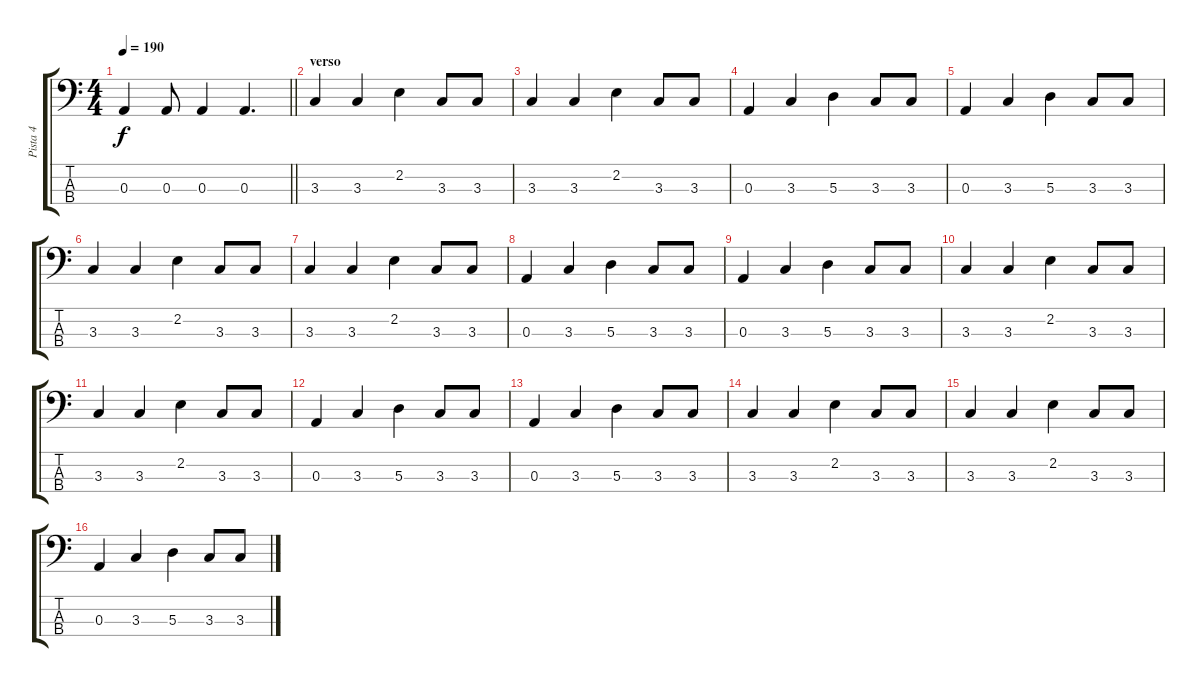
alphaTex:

\track ("Pista 4" "Pista 4") {instrument electricbassfinger}
\staff {score tabs}
\tuning (G2 D2 A1 E1) {hide}
\ts (4 4)
\tempo 190
\clef f4
\barLineRight lightlight
\ks c
0.3.4{dy f} 0.3.8 0.3.4 0.3.4{d} |
\section ("" "verso")
3.3.4 3.3.4 2.2.4 3.3.8 3.3.8 |
3.3.4 3.3.4 2.2.4 3.3.8 3.3.8 |
0.3.4 3.3.4 5.3.4 3.3.8 3.3.8 |
0.3.4 3.3.4 5.3.4 3.3.8 3.3.8 |
3.3.4 3.3.4 2.2.4 3.3.8 3.3.8 |
3.3.4 3.3.4 2.2.4 3.3.8 3.3.8 |
0.3.4 3.3.4 5.3.4 3.3.8 3.3.8 |
0.3.4 3.3.4 5.3.4 3.3.8 3.3.8 |
3.3.4 3.3.4 2.2.4 3.3.8 3.3.8 |
3.3.4 3.3.4 2.2.4 3.3.8 3.3.8 |
0.3.4 3.3.4 5.3.4 3.3.8 3.3.8 |
0.3.4 3.3.4 5.3.4 3.3.8 3.3.8 |
3.3.4 3.3.4 2.2.4 3.3.8 3.3.8 |
3.3.4 3.3.4 2.2.4 3.3.8 3.3.8 |
0.3.4 3.3.4 5.3.4 3.3.8 3.3.8
